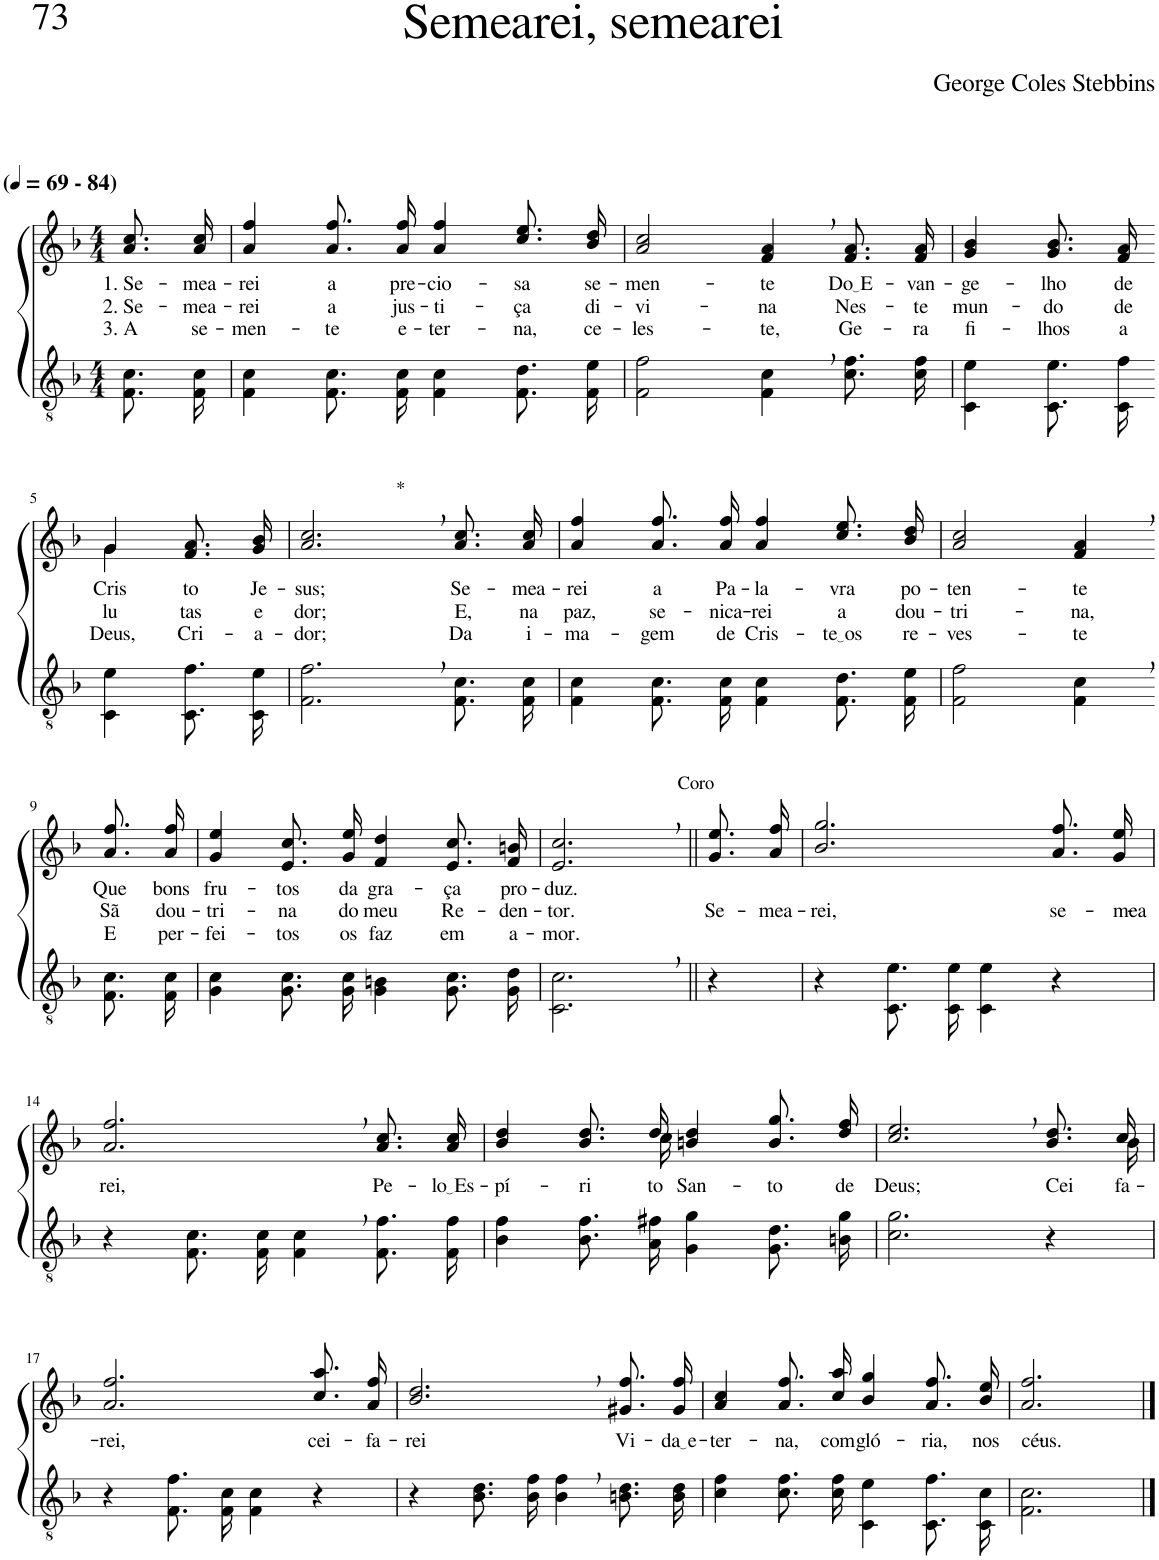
**kern	**kern	**text	**text	**text
*part2	*part1	*part1	*part1	*part1
*staff2	*staff1	*staff1	*staff1	*staff1
*I"Parte III e IV	*I"Parte I e II	*	*	*
*clefGv2	*clefG2	*	*	*
*Trd3c5	*Trd3c5	*	*	*
*k[b-]	*k[b-]	*	*	*
*M4/4	*M4/4	*	*	*
*MM69	*MM69	*	*	*
=1	=1	=1	=1	=1
!	!LO:TX:a:B:t=(	!	!	!
!	!LO:TX:a:B:t=- 84)	!	!	!
!	!	!LO:LY:b	!LO:LY:b	!LO:LY:b
8.F/ 8.c/L	8.a\ 8.cc\L	1. Se-	2. Se-	3. A
!	!	!LO:LY:b	!LO:LY:b	!LO:LY:b
16F/ 16c/Jk	16a\ 16cc\Jk	-mea-	-mea-	se-
=2	=2	=2	=2	=2
!	!	!LO:LY:b	!LO:LY:b	!LO:LY:b
4F\ 4c\	4a/ 4ff/	-rei	-rei	-men-
!	!	!LO:LY:b	!LO:LY:b	!LO:LY:b
8.F/ 8.c/L	8.a\ 8.ff\L	a	a	-te
!	!	!LO:LY:b	!LO:LY:b	!LO:LY:b
16F/ 16c/Jk	16a\ 16ff\Jk	pre-	jus-	e-
!	!	!LO:LY:b	!LO:LY:b	!LO:LY:b
4F\ 4c\	4a/ 4ff/	-cio-	-ti-	-ter-
!	!	!LO:LY:b	!LO:LY:b	!LO:LY:b
8.F\ 8.d\L	8.cc\ 8.ee\L	-sa	-ça	-na,
!	!	!LO:LY:b	!LO:LY:b	!LO:LY:b
16F\ 16e\Jk	16b-\ 16dd\Jk	se-	di-	ce-
=3	=3	=3	=3	=3
!	!	!LO:LY:b	!LO:LY:b	!LO:LY:b
2F\ 2f\	2a/ 2cc/	-men-	-vi-	-les-
!	!	!LO:LY:b	!LO:LY:b	!LO:LY:b
4F\, 4c\,	4f/, 4a/,	-te	-na	-te,
!	!	!LO:LY:b	!LO:LY:b	!LO:LY:b
8.c\ 8.f\L	8.f/ 8.a/L	Do E	Nes-	Ge-
!	!	!LO:LY:b	!LO:LY:b	!LO:LY:b
16c\ 16f\Jk	16f/ 16a/Jk	-van-	-te	-ra
=4	=4	=4	=4	=4
!	!	!LO:LY:b	!LO:LY:b	!LO:LY:b
4C\ 4e\	4g/ 4b-/	-ge-	mun-	fi-
!	!	!LO:LY:b	!LO:LY:b	!LO:LY:b
8.C/ 8.e/L	8.g/ 8.b-/L	-lho	-do	-lhos
!	!	!LO:LY:b	!LO:LY:b	!LO:LY:b
16C/ 16f/Jk	16f/ 16a/Jk	de	de	a
!!LO:LB:g=z
=5-	=5-	=5-	=5-	=5-
*	*^	*	*	*
!	!	!	!LO:LY:b	!LO:LY:b	!LO:LY:b
4C\ 4e\	4g/	4g\	Cris-	lu-	Deus,
!	!	!	!LO:LY:b	!LO:LY:b	!LO:LY:b
8.C/ 8.f/L	8.f/ 8.a/L	4ryy	-to	-tas	Cri-
!	!	!	!LO:LY:b	!LO:LY:b	!LO:LY:b
16C/ 16e/Jk	16g/ 16b-/Jk	.	Je-	e	-a-
*	*v	*v	*	*	*
=6	=6	=6	=6	=6
!	!LO:TX:a:t=*	!	!	!
!	!	!LO:LY:b	!LO:LY:b	!LO:LY:b
2.F\, 2.f\,	2.a/, 2.cc/,	-sus;	dor;	-dor;
!	!	!LO:LY:b	!LO:LY:b	!LO:LY:b
8.F/ 8.c/L	8.a\ 8.cc\L	Se-	E,	Da
!	!	!LO:LY:b	!LO:LY:b	!LO:LY:b
16F/ 16c/Jk	16a\ 16cc\Jk	-mea-	na	i-
=7	=7	=7	=7	=7
!	!	!LO:LY:b	!LO:LY:b	!LO:LY:b
4F\ 4c\	4a/ 4ff/	-rei	paz,	-ma-
!	!	!LO:LY:b	!LO:LY:b	!LO:LY:b
8.F/ 8.c/L	8.a\ 8.ff\L	a	se-	-gem
!	!	!LO:LY:b	!LO:LY:b	!LO:LY:b
16F/ 16c/Jk	16a\ 16ff\Jk	Pa-	-nica-	de
!	!	!LO:LY:b	!LO:LY:b	!LO:LY:b
4F\ 4c\	4a/ 4ff/	-la-	-rei	Cris-
!	!	!LO:LY:b	!LO:LY:b	!LO:LY:b
8.F\ 8.d\L	8.cc\ 8.ee\L	-vra	a	te os
!	!	!LO:LY:b	!LO:LY:b	!LO:LY:b
16F\ 16e\Jk	16b-\ 16dd\Jk	po-	dou-	re-
=8	=8	=8	=8	=8
!	!	!LO:LY:b	!LO:LY:b	!LO:LY:b
2F\ 2f\	2a/ 2cc/	-ten-	-tri-	-ves-
!	!	!LO:LY:b	!LO:LY:b	!LO:LY:b
4F\, 4c\,	4f/, 4a/,	-te	-na,	-te
!!LO:LB:g=z
=9-	=9-	=9-	=9-	=9-
!	!	!LO:LY:b	!LO:LY:b	!LO:LY:b
8.F/ 8.c/L	8.a\ 8.ff\L	Que	Sã	E
!	!	!LO:LY:b	!LO:LY:b	!LO:LY:b
16F/ 16c/Jk	16a\ 16ff\Jk	bons	dou-	per-
=10	=10	=10	=10	=10
!	!	!LO:LY:b	!LO:LY:b	!LO:LY:b
4G\ 4c\	4g/ 4ee/	fru-	-tri-	-fei-
!	!	!LO:LY:b	!LO:LY:b	!LO:LY:b
8.G/ 8.c/L	8.e/ 8.cc/L	-tos	-na	-tos
!	!	!LO:LY:b	!LO:LY:b	!LO:LY:b
16G/ 16c/Jk	16g/ 16ee/Jk	da	do	os
!	!	!LO:LY:b	!LO:LY:b	!LO:LY:b
4G\ 4Bn\	4f/ 4dd/	gra-	meu	faz
!	!	!LO:LY:b	!LO:LY:b	!LO:LY:b
8.G\ 8.c\L	8.e/ 8.cc/L	-ça	Re-	em
!	!	!LO:LY:b	!LO:LY:b	!LO:LY:b
16G\ 16d\Jk	16f/ 16bn/Jk	pro-	-den-	a-
=11	=11	=11	=11	=11
!	!LO:TX:a:t=Coro	!	!	!
!	!	!LO:LY:b	!LO:LY:b	!LO:LY:b
2.C\, 2.c\,	2.e/, 2.cc/,	-duz.	-tor.	-mor.
=12||	=12||	=12||	=12||	=12||
!	!	!	!LO:LY:b	!
4r	8.g\ 8.ee\L	.	Se-	.
!	!	!	!LO:LY:b	!
.	16a\ 16ff\Jk	.	-mea-	.
=13	=13	=13	=13	=13
!	!	!	!LO:LY:b	!
4r	2.b-/ 2.gg/	.	-rei,	.
8.C/ 8.e/L	.	.	.	.
16C/ 16e/Jk	.	.	.	.
4C\ 4e\	.	.	.	.
!	!	!	!LO:LY:b	!
4r	8.a\ 8.ff\L	.	se-	.
!	!	!	!LO:LY:b	!
.	16g\ 16ee\Jk	.	-mea-	.
!!LO:LB:g=z
=14	=14	=14	=14	=14
!	!	!LO:LY:b	!	!
4r	2.a/, 2.ff/,	rei,	.	.
8.F/ 8.c/L	.	.	.	.
16F/ 16c/Jk	.	.	.	.
4F\, 4c\,	.	.	.	.
!	!	!LO:LY:b	!	!
8.F\ 8.f\L	8.a\ 8.cc\L	Pe-	.	.
!	!	!LO:LY:b	!	!
16F\ 16f\Jk	16a\ 16cc\Jk	lo Es	.	.
=15	=15	=15	=15	=15
!	!	!LO:LY:b	!	!
*	*^	*	*	*
4B-\ 4f\	4b-/ 4dd/	4..ryy	-pí-	.	.
!	!	!	!LO:LY:b	!	!
8.B-\ 8.f\L	8.b-\ 8.dd\L	.	-ri-	.	.
!	!	!	!LO:LY:b	!	!
16A\ 16f#X\Jk	16dd\Jk	16cc\	-to	.	.
!	!	!	!LO:LY:b	!	!
4G\ 4g\	4bn/ 4dd/	2ryy	San-	.	.
!	!	!	!LO:LY:b	!	!
8.G\ 8.d\L	8.b\ 8.gg\L	.	-to	.	.
!	!	!	!LO:LY:b	!	!
16Bn\ 16g\Jk	16dd\ 16ff\Jk	.	de	.	.
=16	=16	=16	=16	=16	=16
!	!	!	!LO:LY:b	!	!
2.c\ 2.g\	2.cc/, 2.ee/,	2...ryy	Deus;	.	.
!	!	!	!LO:LY:b	!	!
4r	8.b-\ 8.dd\L	.	Cei-	.	.
!	!	!	!LO:LY:b	!	!
.	16cc\Jk	16b-\	-fa-	.	.
!!LO:LB:g=z
=17	=17	=17	=17	=17	=17
!	!	!	!LO:LY:b	!	!
*	*v	*v	*	*	*
4r	2.a/ 2.ff/	-rei,	.	.
8.F/ 8.f/L	.	.	.	.
16F/ 16c/Jk	.	.	.	.
4F\ 4c\	.	.	.	.
!	!	!LO:LY:b	!	!
4r	8.cc\ 8.aa\L	cei-	.	.
!	!	!LO:LY:b	!	!
.	16a\ 16ff\Jk	-fa-	.	.
=18	=18	=18	=18	=18
!	!	!LO:LY:b	!	!
4r	2.b-/, 2.dd/,	-rei	.	.
8.B-\ 8.d\L	.	.	.	.
16B-\ 16f\Jk	.	.	.	.
4B-\, 4f\,	.	.	.	.
!	!	!LO:LY:b	!	!
8.Bn\ 8.d\L	8.g#X\ 8.ff\L	Vi-	.	.
!	!	!LO:LY:b	!	!
16B\ 16d\Jk	16g#\ 16ff\Jk	da e	.	.
=19	=19	=19	=19	=19
!	!	!LO:LY:b	!	!
4c\ 4f\	4a/ 4cc/	-ter-	.	.
!	!	!LO:LY:b	!	!
8.c\ 8.f\L	8.a\ 8.ff\L	-na,	.	.
!	!	!LO:LY:b	!	!
16c\ 16f\Jk	16cc\ 16aa\Jk	com	.	.
!	!	!LO:LY:b	!	!
4C\ 4e\	4b-/ 4gg/	gló-	.	.
!	!	!LO:LY:b	!	!
8.C/ 8.f/L	8.a\ 8.ff\L	-ria,	.	.
!	!	!LO:LY:b	!	!
16C/ 16c/Jk	16b-\ 16ee\Jk	nos	.	.
=20	=20	=20	=20	=20
!	!	!LO:LY:b	!	!
2.F\ 2.c\	2.a/ 2.ff/	céus.-	.	.
==	==	==	==	==
*-	*-	*-	*-	*-
